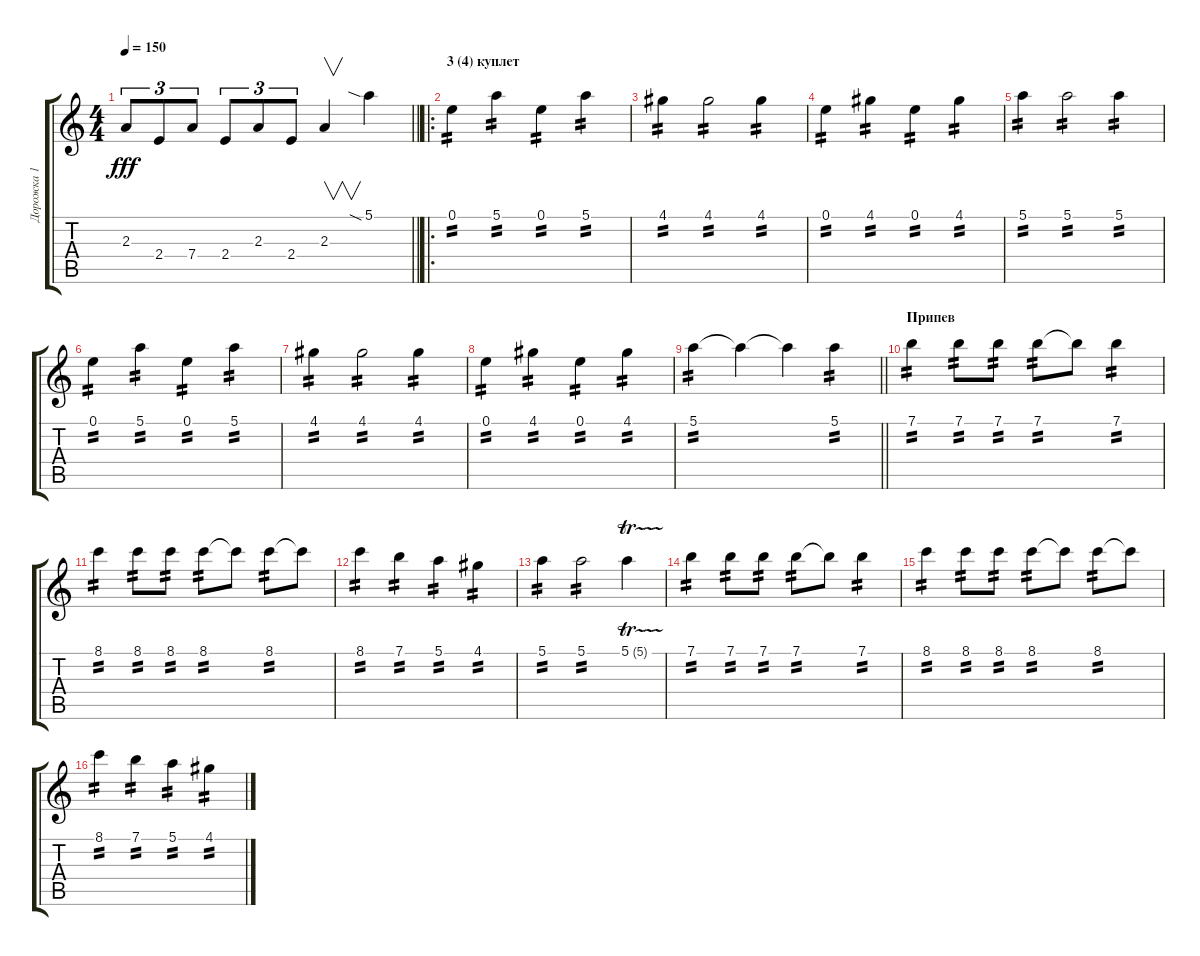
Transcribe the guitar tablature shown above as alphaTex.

\track ("Дорожка 1" "Дорожка 1") {instrument distortionguitar}
\staff {score tabs}
\tuning (E4 B3 G3 D3 A2 E2) {hide}
\ts (4 4)
\tempo 150
\clef g2
\barLineRight lightlight
\ks c
2.3.8{tu (3 2) dy fff} 2.4.8{tu (3 2)} 7.4.8{tu (3 2)} 2.4.8{tu (3 2)} 2.3.8{tu (3 2)} 2.4.8{tu (3 2)} 2.3.4{v} 5.1{sia}.4 |
\ro
\section ("" "3 (4) куплет")
0.1.4{tp 2} 5.1.4{tp 2} 0.1.4{tp 2} 5.1.4{tp 2} |
4.1.4{tp 2} 4.1.2{tp 2} 4.1.4{tp 2} |
0.1.4{tp 2} 4.1.4{tp 2} 0.1.4{tp 2} 4.1.4{tp 2} |
5.1.4{tp 2} 5.1.2{tp 2} 5.1.4{tp 2} |
0.1.4{tp 2} 5.1.4{tp 2} 0.1.4{tp 2} 5.1.4{tp 2} |
4.1.4{tp 2} 4.1.2{tp 2} 4.1.4{tp 2} |
0.1.4{tp 2} 4.1.4{tp 2} 0.1.4{tp 2} 4.1.4{tp 2} |
\barLineRight lightlight
5.1.4{tp 2} 5.1{t}.4 5.1{t}.4 5.1.4{tp 2} |
\section ("" "Припев")
7.1.4{tp 2} 7.1.8{tp 2} 7.1.8{tp 2} 7.1.8{tp 2} 7.1{t}.8 7.1.4{tp 2} |
8.1.4{tp 2} 8.1.8{tp 2} 8.1.8{tp 2} 8.1.8{tp 2} 8.1{t}.8 8.1.8{tp 2} 8.1{t}.8 |
8.1.4{tp 2} 7.1.4{tp 2} 5.1.4{tp 2} 4.1.4{tp 2} |
5.1.4{tp 2} 5.1.2{tp 2} 5.1{tr (5 16)}.4 |
7.1.4{tp 2} 7.1.8{tp 2} 7.1.8{tp 2} 7.1.8{tp 2} 7.1{t}.8 7.1.4{tp 2} |
8.1.4{tp 2} 8.1.8{tp 2} 8.1.8{tp 2} 8.1.8{tp 2} 8.1{t}.8 8.1.8{tp 2} 8.1{t}.8 |
8.1.4{tp 2} 7.1.4{tp 2} 5.1.4{tp 2} 4.1.4{tp 2}
